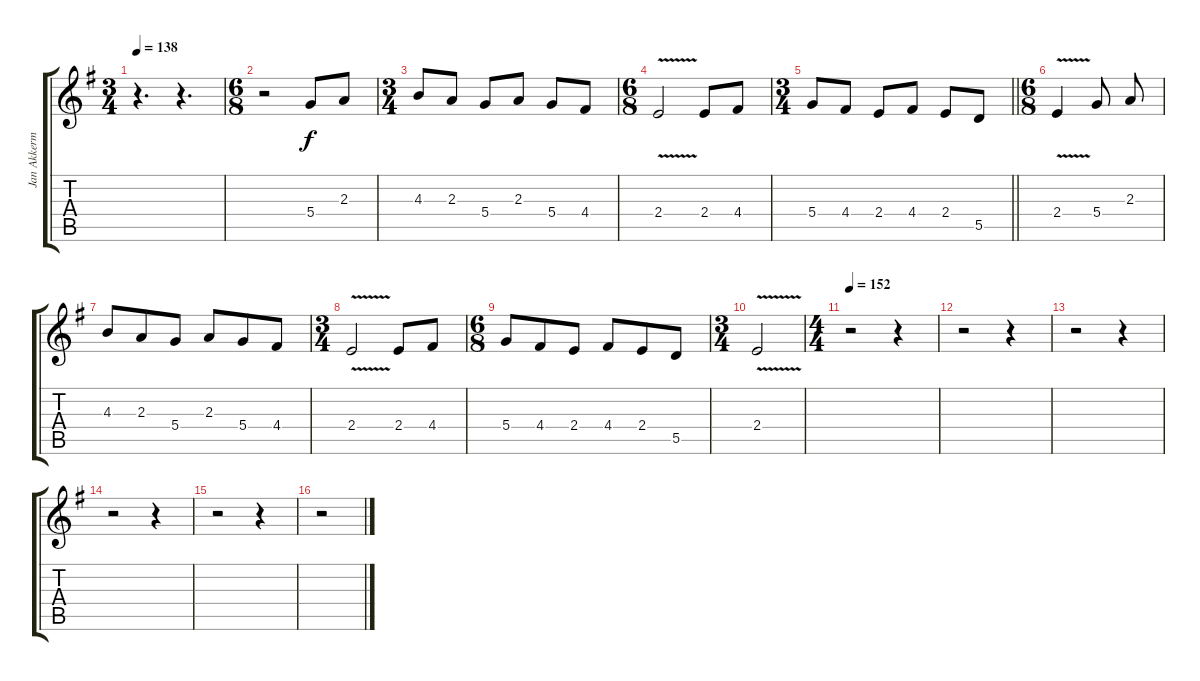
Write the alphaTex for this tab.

\track ("Jan Akkerman Fills" "Jan Akkerm") {instrument overdrivenguitar}
\staff {score tabs}
\tuning (E4 B3 G3 D3 A2 E2) {hide}
\ts (3 4)
\tempo 138
\clef g2
\ks g
r.4{d dy f} r.4{d} |
\ts (6 8)
r.2 5.4.8 2.3.8 |
\ts (3 4)
4.3.8 2.3.8 5.4.8 2.3.8 5.4.8 4.4.8 |
\ts (6 8)
2.4{v}.2 2.4.8 4.4.8 |
\ts (3 4)
\barLineRight lightlight
5.4.8 4.4.8 2.4.8 4.4.8 2.4.8 5.5.8 |
\ts (6 8)
2.4{v}.4 5.4.8 2.3.8 |
4.3.8 2.3.8 5.4.8 2.3.8 5.4.8 4.4.8 |
\ts (3 4)
2.4{v}.2 2.4.8 4.4.8 |
\ts (6 8)
5.4.8 4.4.8 2.4.8 4.4.8 2.4.8 5.5.8 |
\ts (3 4)
2.4{v}.2 |
\ts (4 4)
\tempo 152
r.2 r.4 |
r.2 r.4 |
r.2 r.4 |
r.2 r.4 |
r.2 r.4 |
r.2
